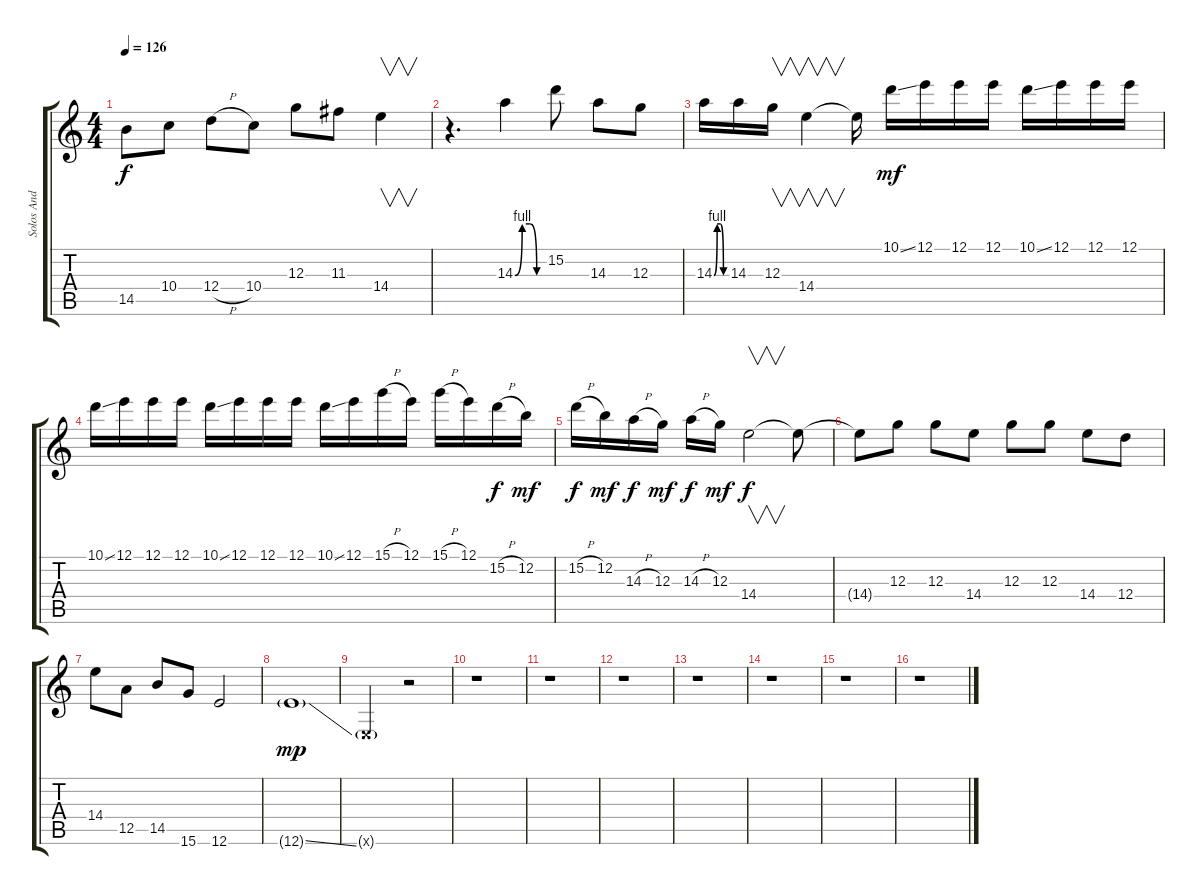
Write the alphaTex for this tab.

\track ("Solos And Fills" "Solos And ") {instrument distortionguitar}
\staff {score tabs}
\tuning (E4 B3 G3 D3 A2 E2) {hide}
\ts (4 4)
\tempo 126
\clef g2
\ks c
14.5.8{dy f} 10.4.8 12.4{h}.8 10.4.8 12.3.8 11.3.8 14.4.4{v} |
r.4{d} 14.3{be (custom 0 0 15 4 30 4 45 0 60 0)}.4 15.2.8 14.3.8 12.3.8 |
14.3{be (custom 0 0 15 4 30 4 45 0 60 0)}.16 14.3.16 12.3.16{v} 14.4.4{v} 14.4{t}.16 10.1{ss}.16{dy mf} 12.1.16 12.1.16 12.1.16 10.1{ss}.16 12.1.16 12.1.16 12.1.16 |
10.1{ss}.16 12.1.16 12.1.16 12.1.16 10.1{ss}.16 12.1.16 12.1.16 12.1.16 10.1{ss}.16 12.1.16 15.1{h}.16 12.1.16 15.1{h}.16 12.1.16 15.2{h}.16{dy f} 12.2.16{dy mf} |
15.2{h}.16{dy f} 12.2.16{dy mf} 14.3{h}.16{dy f} 12.3.16{dy mf} 14.3{h}.16{dy f} 12.3.16{dy mf} 14.4.2{v dy f} 14.4{t}.8 |
14.4{t}.8 12.3.8 12.3.8 14.4.8 12.3.8 12.3.8 14.4.8 12.4.8 |
14.4.8 12.5.8 14.5.8 15.6.8 12.6.2 |
12.6{ss g}.1{dy mp} |
0.6{g x}.2 r.2 |
r.1 |
r.1 |
r.1 |
r.1 |
r.1 |
r.1 |
r.1
